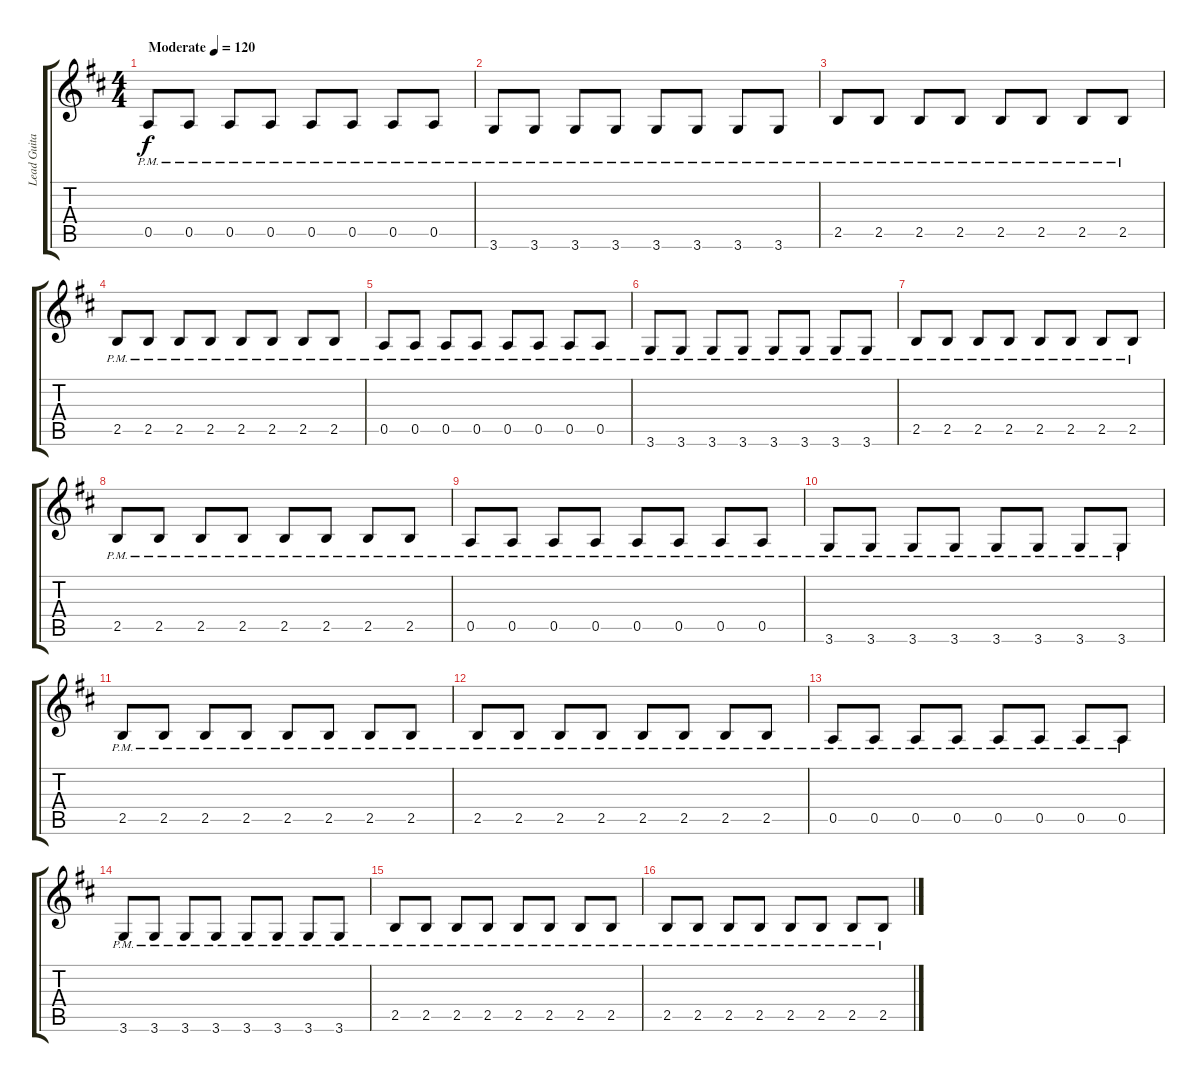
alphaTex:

\track ("Lead Guitar" "Lead Guita") {instrument electricguitarmuted}
\staff {score tabs}
\tuning (E4 B3 G3 D3 A2 E2) {hide}
\ts (4 4)
\tempo (120 "Moderate")
\clef g2
\ks bminor
0.5{pm}.8{dy f instrument electricguitarmuted} 0.5{pm}.8 0.5{pm}.8 0.5{pm}.8 0.5{pm}.8 0.5{pm}.8 0.5{pm}.8 0.5{pm}.8 |
3.6{pm}.8 3.6{pm}.8 3.6{pm}.8 3.6{pm}.8 3.6{pm}.8 3.6{pm}.8 3.6{pm}.8 3.6{pm}.8 |
2.5{pm}.8 2.5{pm}.8 2.5{pm}.8 2.5{pm}.8 2.5{pm}.8 2.5{pm}.8 2.5{pm}.8 2.5{pm}.8 |
2.5{pm}.8 2.5{pm}.8 2.5{pm}.8 2.5{pm}.8 2.5{pm}.8 2.5{pm}.8 2.5{pm}.8 2.5{pm}.8 |
0.5{pm}.8 0.5{pm}.8 0.5{pm}.8 0.5{pm}.8 0.5{pm}.8 0.5{pm}.8 0.5{pm}.8 0.5{pm}.8 |
3.6{pm}.8 3.6{pm}.8 3.6{pm}.8 3.6{pm}.8 3.6{pm}.8 3.6{pm}.8 3.6{pm}.8 3.6{pm}.8 |
2.5{pm}.8 2.5{pm}.8 2.5{pm}.8 2.5{pm}.8 2.5{pm}.8 2.5{pm}.8 2.5{pm}.8 2.5{pm}.8 |
2.5{pm}.8 2.5{pm}.8 2.5{pm}.8 2.5{pm}.8 2.5{pm}.8 2.5{pm}.8 2.5{pm}.8 2.5{pm}.8 |
0.5{pm}.8 0.5{pm}.8 0.5{pm}.8 0.5{pm}.8 0.5{pm}.8 0.5{pm}.8 0.5{pm}.8 0.5{pm}.8 |
3.6{pm}.8 3.6{pm}.8 3.6{pm}.8 3.6{pm}.8 3.6{pm}.8 3.6{pm}.8 3.6{pm}.8 3.6{pm}.8 |
2.5{pm}.8 2.5{pm}.8 2.5{pm}.8 2.5{pm}.8 2.5{pm}.8 2.5{pm}.8 2.5{pm}.8 2.5{pm}.8 |
2.5{pm}.8 2.5{pm}.8 2.5{pm}.8 2.5{pm}.8 2.5{pm}.8 2.5{pm}.8 2.5{pm}.8 2.5{pm}.8 |
0.5{pm}.8 0.5{pm}.8 0.5{pm}.8 0.5{pm}.8 0.5{pm}.8 0.5{pm}.8 0.5{pm}.8 0.5{pm}.8 |
3.6{pm}.8 3.6{pm}.8 3.6{pm}.8 3.6{pm}.8 3.6{pm}.8 3.6{pm}.8 3.6{pm}.8 3.6{pm}.8 |
2.5{pm}.8 2.5{pm}.8 2.5{pm}.8 2.5{pm}.8 2.5{pm}.8 2.5{pm}.8 2.5{pm}.8 2.5{pm}.8 |
2.5{pm}.8 2.5{pm}.8 2.5{pm}.8 2.5{pm}.8 2.5{pm}.8 2.5{pm}.8 2.5{pm}.8 2.5{pm}.8
